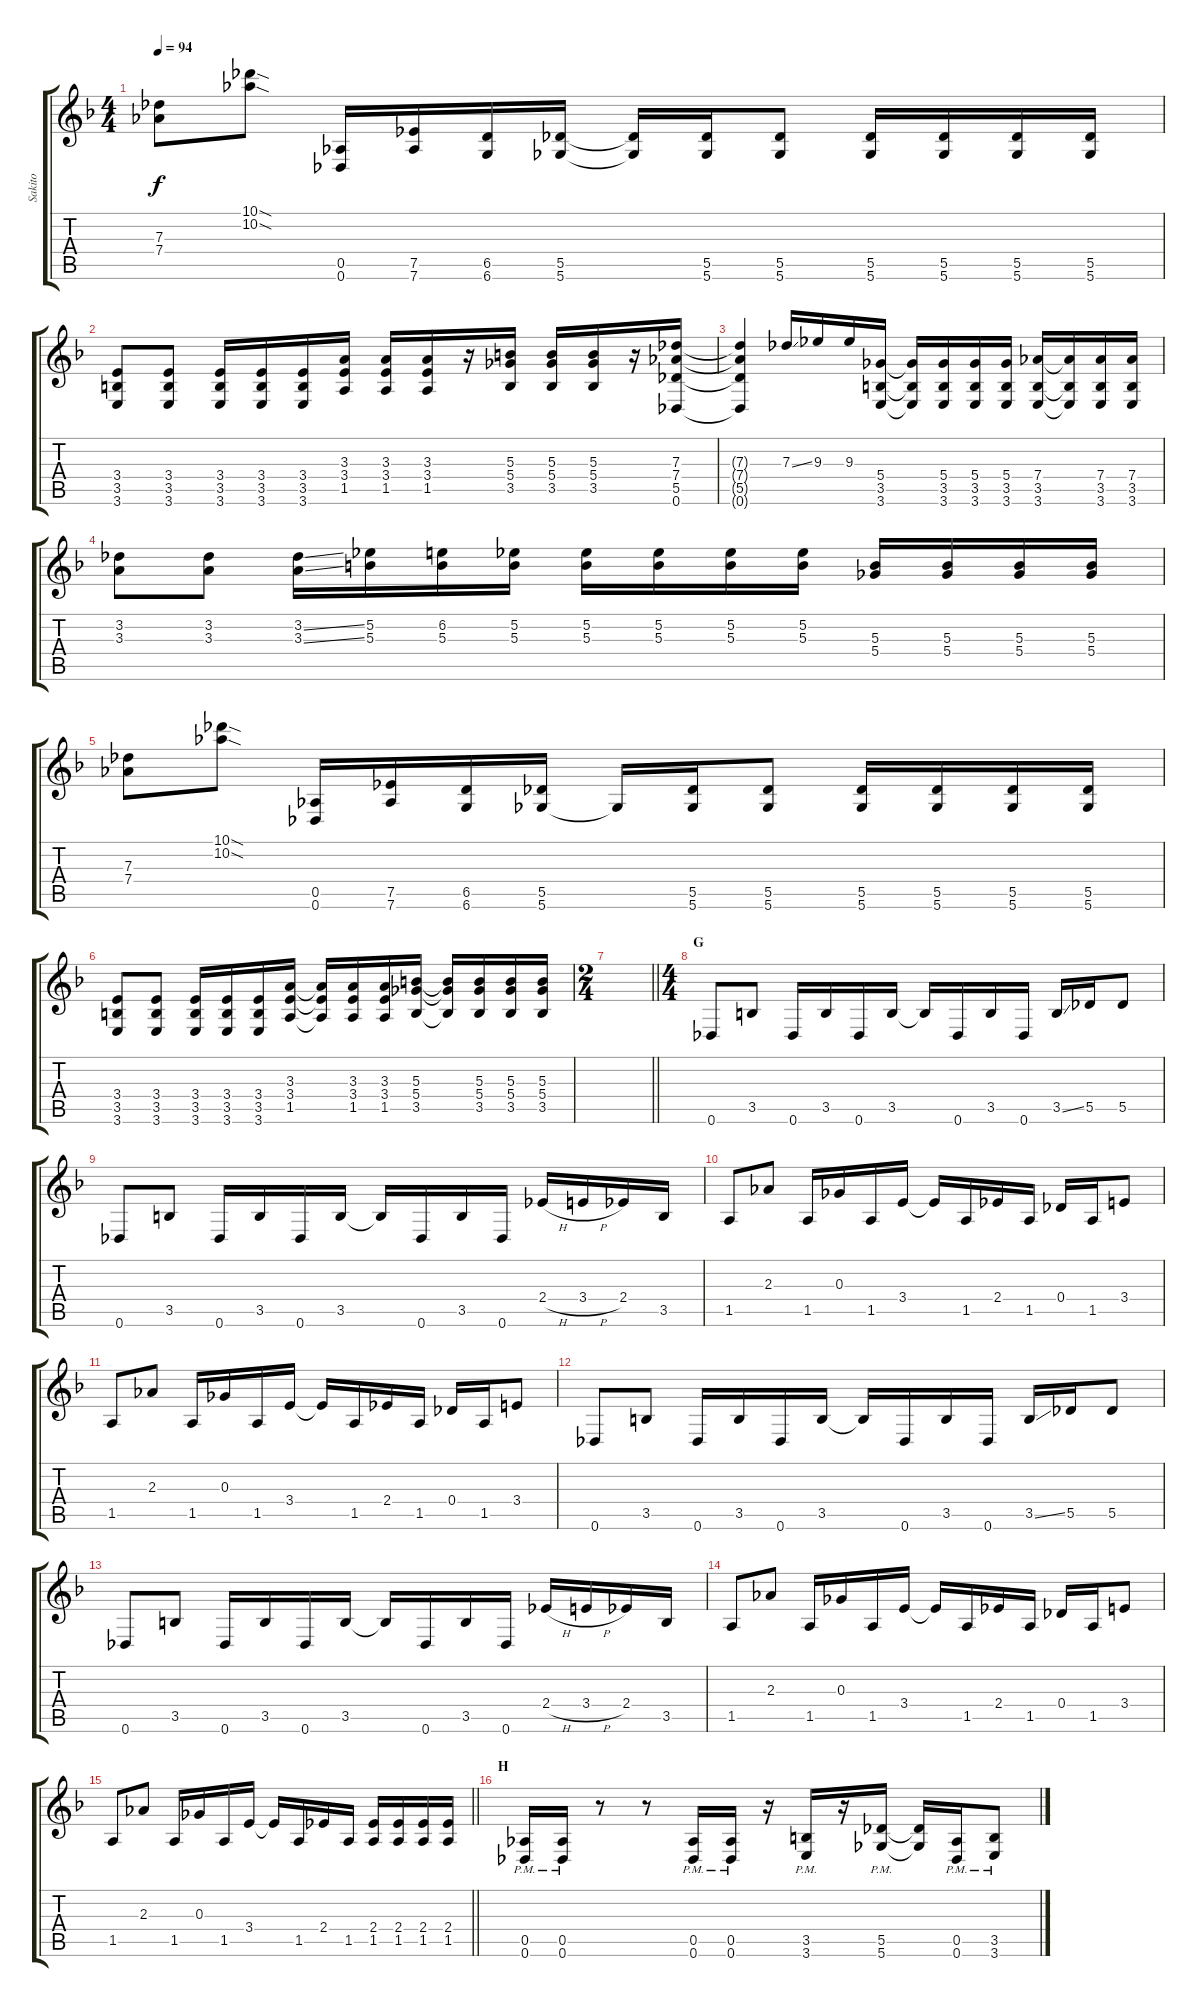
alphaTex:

\track ("Sakito" "Sakito") {instrument distortionguitar}
\staff {score tabs}
\tuning (Eb4 Bb3 Gb3 Db3 Ab2 Db2) {hide}
\ts (4 4)
\tempo 94
\clef g2
\ks f
(7.3 7.4).8{dy f} (10.1{sod} 10.2{sod}).8 (0.5 0.6).16 (7.5 7.6).16 (6.5 6.6).16 (5.5 5.6).16 (5.5{t} 5.6{t}).16 (5.5 5.6).16 (5.5 5.6).8 (5.5 5.6).16 (5.5 5.6).16 (5.5 5.6).16 (5.5 5.6).16 |
(3.4 3.5 3.6).8 (3.4 3.5 3.6).8 (3.4 3.5 3.6).16 (3.4 3.5 3.6).16 (3.4 3.5 3.6).16 (3.3 3.4 1.5).16 (3.3 3.4 1.5).16 (3.3 3.4 1.5).16 r.16 (5.3 5.4 3.5).16 (5.3 5.4 3.5).16 (5.3 5.4 3.5).16 r.16 (7.3 7.4 5.5 0.6).16 |
(7.3{t} 7.4{t} 5.5{t} 0.6{t}).4 7.3{ss}.16 9.3.16 9.3.16 (5.4 3.5 3.6).16 (5.4{t} 3.5{t} 3.6{t}).16 (5.4 3.5 3.6).16 (5.4 3.5 3.6).16 (5.4 3.5 3.6).16 (7.4 3.5 3.6).16 (7.4{t} 3.5{t} 3.6{t}).16 (7.4 3.5 3.6).16 (7.4 3.5 3.6).16 |
(3.2 3.3).8 (3.2 3.3).8 (3.2{ss} 3.3{ss}).16 (5.2 5.3).16 (6.2 5.3).16 (5.2 5.3).16 (5.2 5.3).16 (5.2 5.3).16 (5.2 5.3).16 (5.2 5.3).16 (5.3 5.4).16 (5.3 5.4).16 (5.3 5.4).16 (5.3 5.4).16 |
(7.3 7.4).8 (10.1{sod} 10.2{sod}).8 (0.5 0.6).16 (7.5 7.6).16 (6.5 6.6).16 (5.5 5.6).16 5.6{t}.16 (5.5 5.6).16 (5.5 5.6).8 (5.5 5.6).16 (5.5 5.6).16 (5.5 5.6).16 (5.5 5.6).16 |
(3.4 3.5 3.6).8 (3.4 3.5 3.6).8 (3.4 3.5 3.6).16 (3.4 3.5 3.6).16 (3.4 3.5 3.6).16 (3.3 3.4 1.5).16 (3.3{t} 3.4{t} 1.5{t}).16 (3.3 3.4 1.5).16 (3.3 3.4 1.5).16 (5.3 5.4 3.5).16 (5.3{t} 5.4{t} 3.5{t}).16 (5.3 5.4 3.5).16 (5.3 5.4 3.5).16 (5.3 5.4 3.5).16 |
\ts (2 4)
\barLineRight lightlight
|
\ts (4 4)
\section ("" "G")
0.6.8 3.5.8 0.6.16 3.5.16 0.6.16 3.5.16 3.5{t}.16 0.6.16 3.5.16 0.6.16 3.5{ss}.16 5.5.16 5.5.8 |
0.6.8 3.5.8 0.6.16 3.5.16 0.6.16 3.5.16 3.5{t}.16 0.6.16 3.5.16 0.6.16 2.4{h}.16 3.4{h}.16 2.4.16 3.5.16 |
1.5.8 2.3.8 1.5.16 0.3.16 1.5.16 3.4.16 3.4{t}.16 1.5.16 2.4.16 1.5.16 0.4.16 1.5.16 3.4.8 |
1.5.8 2.3.8 1.5.16 0.3.16 1.5.16 3.4.16 3.4{t}.16 1.5.16 2.4.16 1.5.16 0.4.16 1.5.16 3.4.8 |
0.6.8 3.5.8 0.6.16 3.5.16 0.6.16 3.5.16 3.5{t}.16 0.6.16 3.5.16 0.6.16 3.5{ss}.16 5.5.16 5.5.8 |
0.6.8 3.5.8 0.6.16 3.5.16 0.6.16 3.5.16 3.5{t}.16 0.6.16 3.5.16 0.6.16 2.4{h}.16 3.4{h}.16 2.4.16 3.5.16 |
1.5.8 2.3.8 1.5.16 0.3.16 1.5.16 3.4.16 3.4{t}.16 1.5.16 2.4.16 1.5.16 0.4.16 1.5.16 3.4.8 |
\barLineRight lightlight
1.5.8 2.3.8 1.5.16 0.3.16 1.5.16 3.4.16 3.4{t}.16 1.5.16 2.4.16 1.5.16 (2.4 1.5).16 (2.4 1.5).16 (2.4 1.5).16 (2.4 1.5).16 |
\section ("" "H")
(0.5{pm} 0.6{pm}).16 (0.5{pm} 0.6{pm}).16 r.8 r.8 (0.5{pm} 0.6{pm}).16 (0.5{pm} 0.6{pm}).16 r.16 (3.5{pm} 3.6{pm}).16 r.16 (5.5{pm} 5.6{pm}).16 (5.5{t} 5.6{t}).16 (0.5{pm} 0.6{pm}).16 (3.5{pm} 3.6{pm}).8
